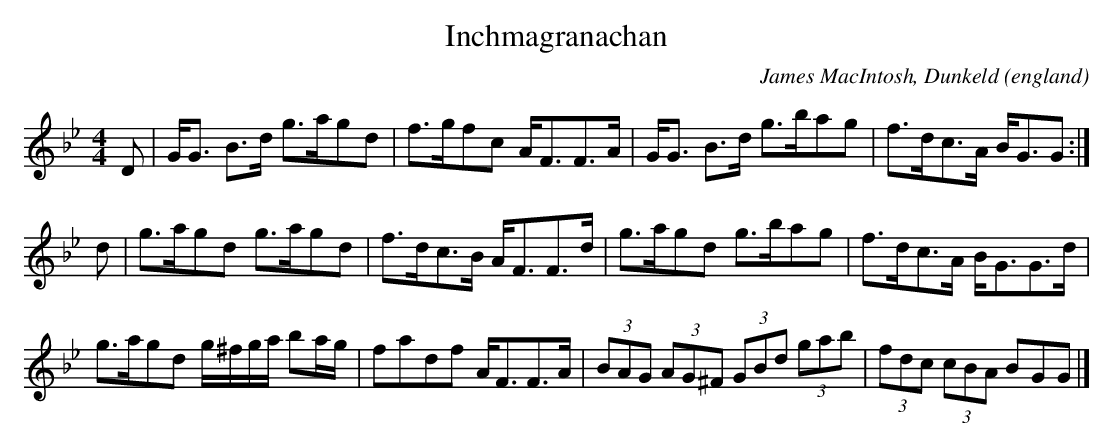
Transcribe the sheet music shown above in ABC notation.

X:1
T:Inchmagranachan
O:england
C:James MacIntosh, Dunkeld
M:4/4
L:1/8
K:Gm
D|G<G B>d g>agd|f>gfc A<FF>A|G<G B>d g>bag|f>dc>A B<GG:|]
d|g>agd g>agd|f>dc>B A<FF>d|g>agd g>bag|f>dc>A B<GG>d|
g>agd g/^f/g/a/ ba/g/|fadf A<FF>A|(3BAG (3AG^F (3GBd (3gab|\
(3fdc (3cBA BGG|]
